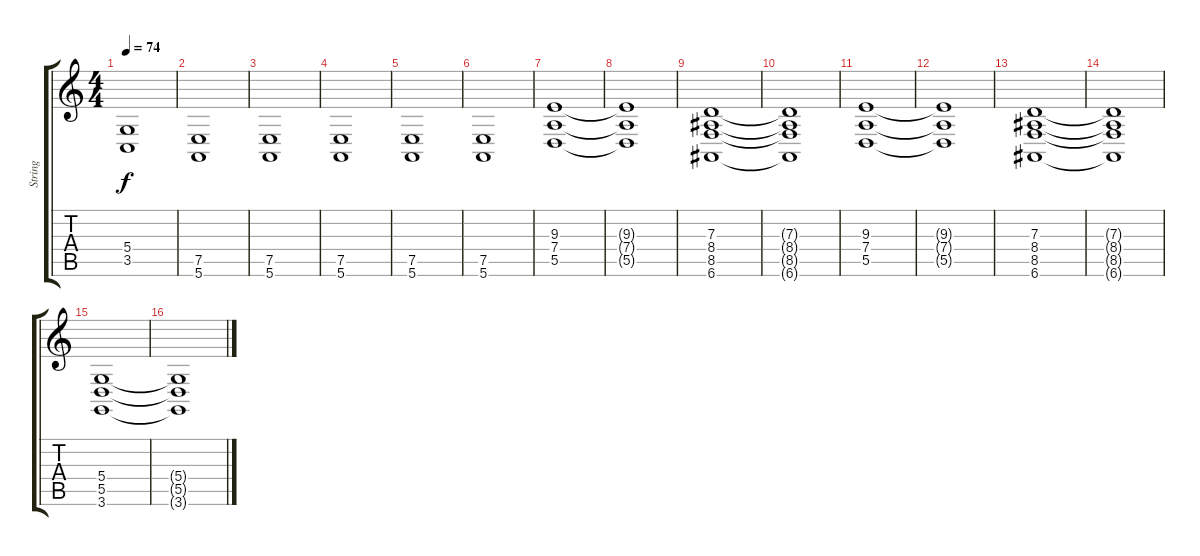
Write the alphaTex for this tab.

\track ("String" "String") {instrument synthstrings2}
\staff {score tabs}
\tuning (E4 B3 G3 D3 A2 E2) {hide}
\ts (4 4)
\tempo 74
\clef g2
\ks c
(5.4 3.5).1{dy f} |
(7.5 5.6).1 |
(7.5 5.6).1 |
(7.5 5.6).1 |
(7.5 5.6).1 |
(7.5 5.6).1 |
(9.3 7.4 5.5).1 |
(9.3{t} 7.4{t} 5.5{t}).1 |
(7.3 8.4 8.5 6.6).1 |
(7.3{t} 8.4{t} 8.5{t} 6.6{t}).1 |
(9.3 7.4 5.5).1 |
(9.3{t} 7.4{t} 5.5{t}).1 |
(7.3 8.4 8.5 6.6).1 |
(7.3{t} 8.4{t} 8.5{t} 6.6{t}).1 |
(5.4 5.5 3.6).1 |
(5.4{t} 5.5{t} 3.6{t}).1
